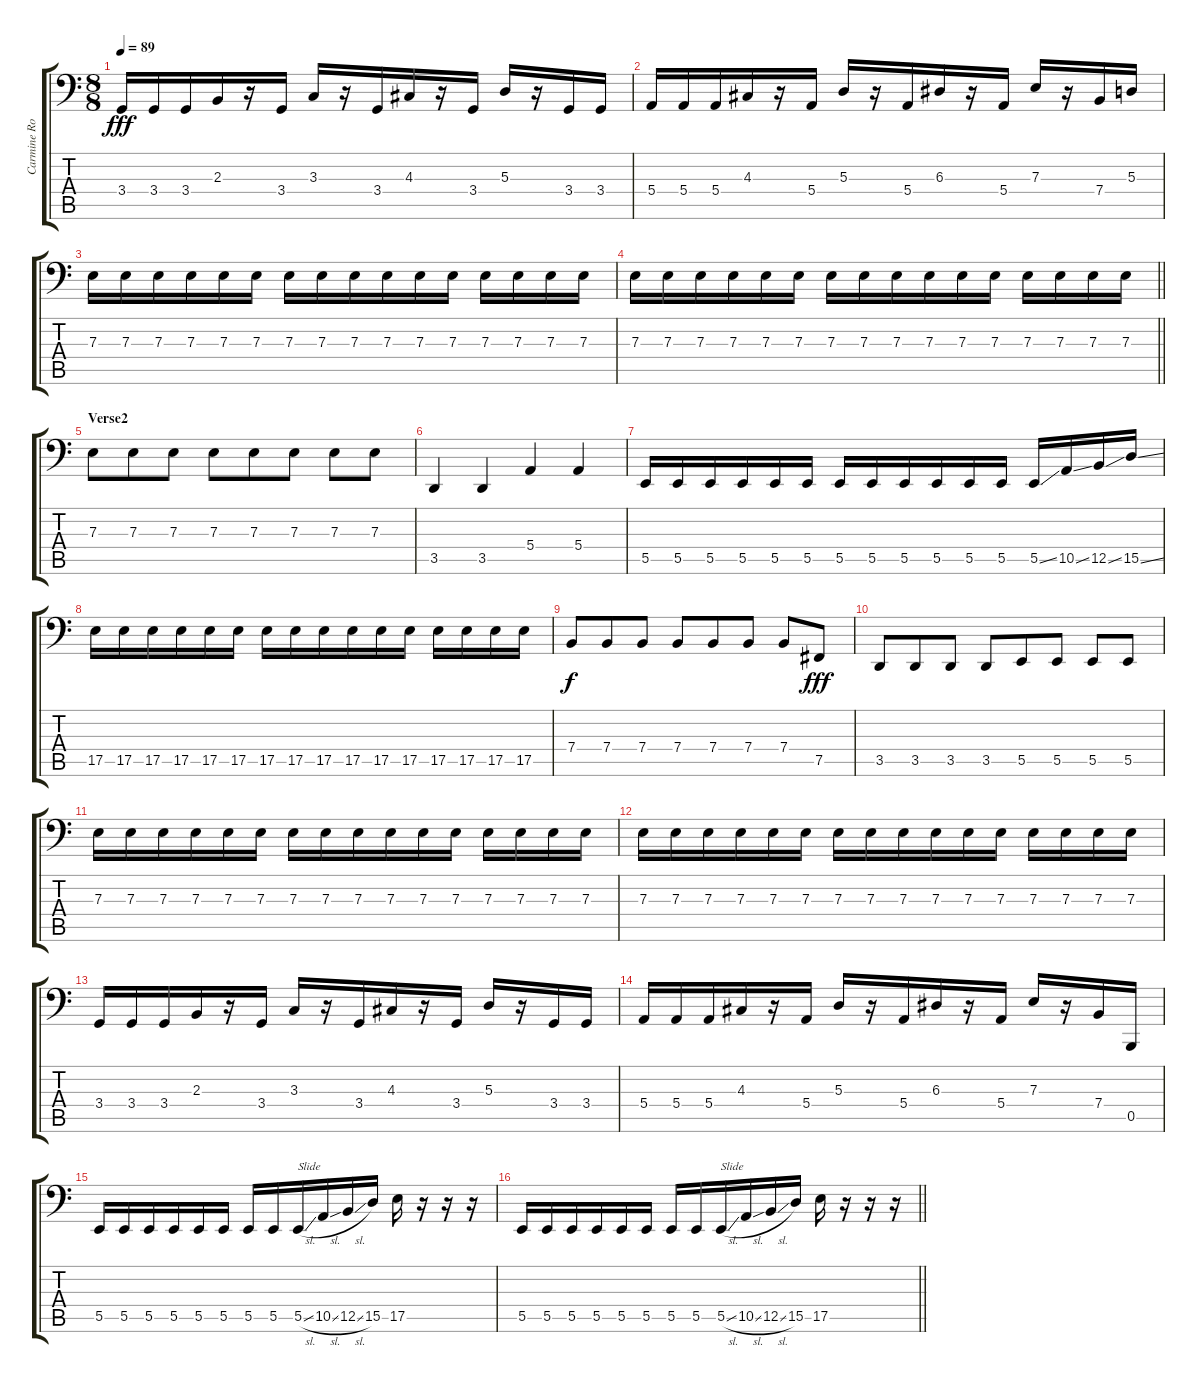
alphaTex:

\track ("Carmine Rojas Bass" "Carmine Ro") {instrument electricbassfinger}
\staff {score tabs}
\tuning (G2 D2 A1 E1 B0 G0) {hide}
\ts (8 8)
\tempo 89
\clef f4
\ks c
3.4.16{dy fff} 3.4.16 3.4.16 2.3.16 r.16 3.4.16 3.3.16 r.16 3.4.16 4.3.16 r.16 3.4.16 5.3.16 r.16 3.4.16 3.4.16 |
5.4.16 5.4.16 5.4.16 4.3.16 r.16 5.4.16 5.3.16 r.16 5.4.16 6.3.16 r.16 5.4.16 7.3.16 r.16 7.4.16 5.3.16 |
7.3.16 7.3.16 7.3.16 7.3.16 7.3.16 7.3.16 7.3.16 7.3.16 7.3.16 7.3.16 7.3.16 7.3.16 7.3.16 7.3.16 7.3.16 7.3.16 |
\barLineRight lightlight
7.3.16 7.3.16 7.3.16 7.3.16 7.3.16 7.3.16 7.3.16 7.3.16 7.3.16 7.3.16 7.3.16 7.3.16 7.3.16 7.3.16 7.3.16 7.3.16 |
\section ("" "Verse2")
7.3.8 7.3.8 7.3.8 7.3.8 7.3.8 7.3.8 7.3.8 7.3.8 |
3.5.4 3.5.4 5.4.4 5.4.4 |
5.5.16 5.5.16 5.5.16 5.5.16 5.5.16 5.5.16 5.5.16 5.5.16 5.5.16 5.5.16 5.5.16 5.5.16 5.5{ss}.16 10.5{ss}.16 12.5{ss}.16 15.5{ss}.16 |
17.5.16 17.5.16 17.5.16 17.5.16 17.5.16 17.5.16 17.5.16 17.5.16 17.5.16 17.5.16 17.5.16 17.5.16 17.5.16 17.5.16 17.5.16 17.5.16 |
7.4.8{dy f} 7.4.8 7.4.8 7.4.8 7.4.8 7.4.8 7.4.8 7.5.8{dy fff} |
3.5.8 3.5.8 3.5.8 3.5.8 5.5.8 5.5.8 5.5.8 5.5.8 |
7.3.16 7.3.16 7.3.16 7.3.16 7.3.16 7.3.16 7.3.16 7.3.16 7.3.16 7.3.16 7.3.16 7.3.16 7.3.16 7.3.16 7.3.16 7.3.16 |
7.3.16 7.3.16 7.3.16 7.3.16 7.3.16 7.3.16 7.3.16 7.3.16 7.3.16 7.3.16 7.3.16 7.3.16 7.3.16 7.3.16 7.3.16 7.3.16 |
3.4.16 3.4.16 3.4.16 2.3.16 r.16 3.4.16 3.3.16 r.16 3.4.16 4.3.16 r.16 3.4.16 5.3.16 r.16 3.4.16 3.4.16 |
5.4.16 5.4.16 5.4.16 4.3.16 r.16 5.4.16 5.3.16 r.16 5.4.16 6.3.16 r.16 5.4.16 7.3.16 r.16 7.4.16 0.5.16 |
5.5.16 5.5.16 5.5.16 5.5.16 5.5.16 5.5.16 5.5.16 5.5.16 5.5{sl}.16{txt "Slide"} 10.5{sl}.16 12.5{sl}.16 15.5.16 17.5.16 r.16 r.16 r.16 |
\barLineRight lightlight
5.5.16 5.5.16 5.5.16 5.5.16 5.5.16 5.5.16 5.5.16 5.5.16 5.5{sl}.16{txt "Slide"} 10.5{sl}.16 12.5{sl}.16 15.5.16 17.5.16 r.16 r.16 r.16
